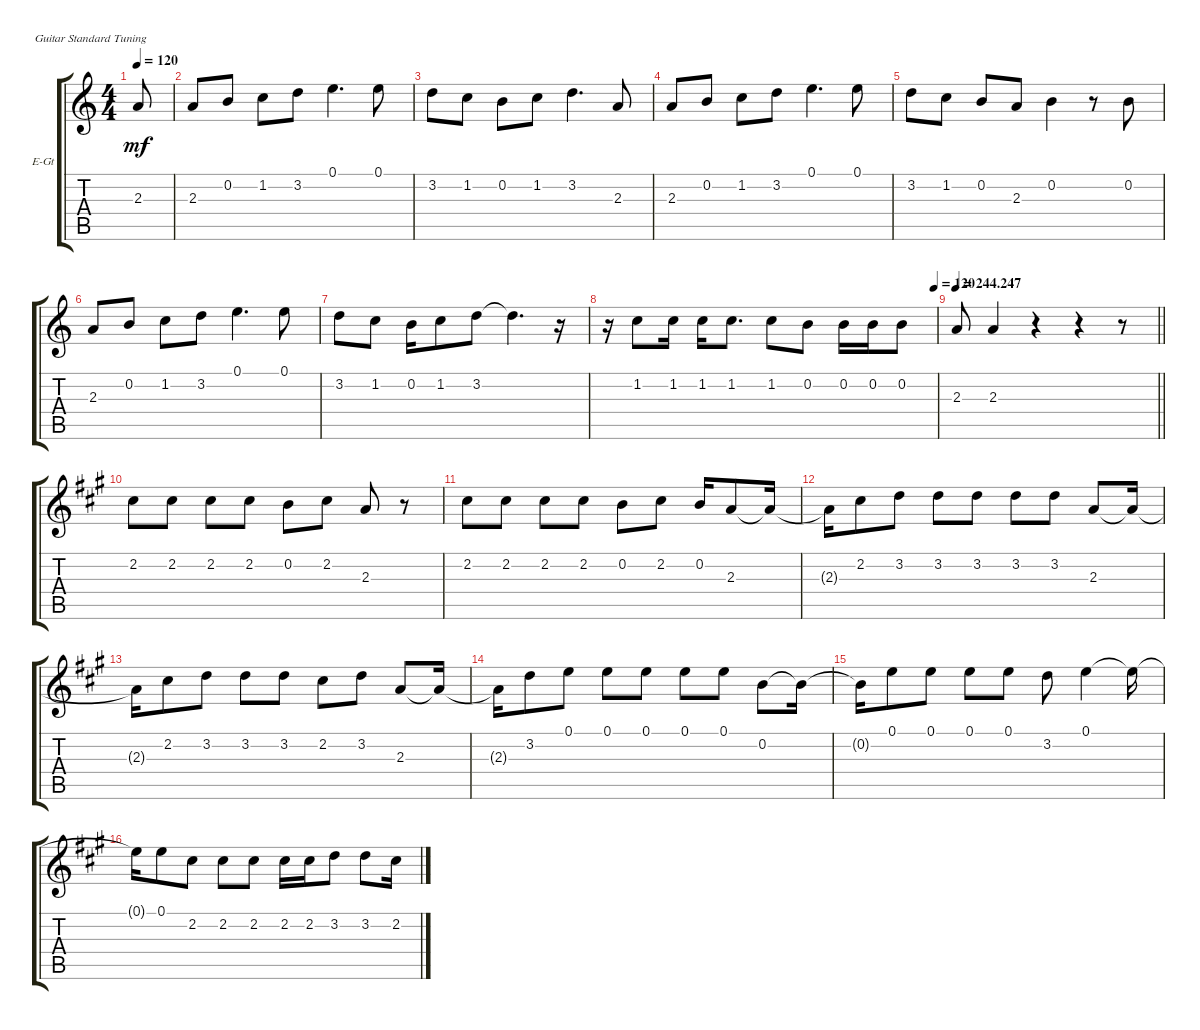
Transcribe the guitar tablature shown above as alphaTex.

\defaultSystemsLayout 4
\bracketExtendMode groupsimilarinstruments
\firstSystemTrackNameOrientation horizontal
\otherSystemsTrackNameOrientation horizontal
\track ("Electric Guitar" "E-Gt") {instrument overdrivenguitar}
\staff {score tabs}
\tuning (E4 B3 G3 D3 A2 E2)
\ts (4 4)
\ac
\tempo 120
\clef g2
\scale
0.487395
\ks c
2.3.8{dy mf instrument overdrivenguitar} |
\scale
0.256303 2.3.8 0.2.8 1.2.8 3.2.8 0.1.4{d} 0.1.8 |
\scale
0.256303 3.2.8 1.2.8 0.2.8 1.2.8 3.2.4{d} 2.3.8 |
\scale
0.333333 2.3.8 0.2.8 1.2.8 3.2.8 0.1.4{d} 0.1.8 |
\scale
0.333333 3.2.8 1.2.8 0.2.8 2.3.8 0.2.4 r.8 0.2.8 |
\scale
0.333333 2.3.8 0.2.8 1.2.8 3.2.8 0.1.4{d} 0.1.8 |
\scale
0.333333 3.2.8 1.2.8 0.2.16 1.2.8 3.2.8 3.2{t}.4{d} r.16 |
\tempo (120 0.99375)
\scale
0.333333 r.16 1.2.8 1.2.16 1.2.16 1.2.8{d} 1.2.8 0.2.8 0.2.16 0.2.16 0.2.8 |
\tempo
244.247
\scale
0.333333
\barLineRight lightlight
2.3.8 2.3.4 r.4 r.4 r.8 |
\scale
0.48954
\ks a
2.2.8 2.2.8 2.2.8 2.2.8 0.2.8 2.2.8 2.3.8 r.8 |
\scale
0.25523 2.2.8 2.2.8 2.2.8 2.2.8 0.2.8 2.2.8 0.2.16 2.3.8 2.3{t}.16 |
\scale
0.25523 2.3{t}.16 2.2.8 3.2.8 3.2.8 3.2.8 3.2.8 3.2.8 2.3.8 2.3{t}.16 |
\scale
0.333333 2.3{t}.16 2.2.8 3.2.8 3.2.8 3.2.8 2.2.8 3.2.8 2.3.8 2.3{t}.16 |
\scale
0.333333 2.3{t}.16 3.2.8 0.1.8 0.1.8 0.1.8 0.1.8 0.1.8 0.2.8 0.2{t}.16 |
\scale
0.333333 0.2{t}.16 0.1.8 0.1.8 0.1.8 0.1.8 3.2.8 0.1.4 0.1{t}.16 |
\scale
0.312821 0.1{t}.16 0.1.8 2.2.8 2.2.8 2.2.8 2.2.16 2.2.16 3.2.8 3.2.8 2.2.16
